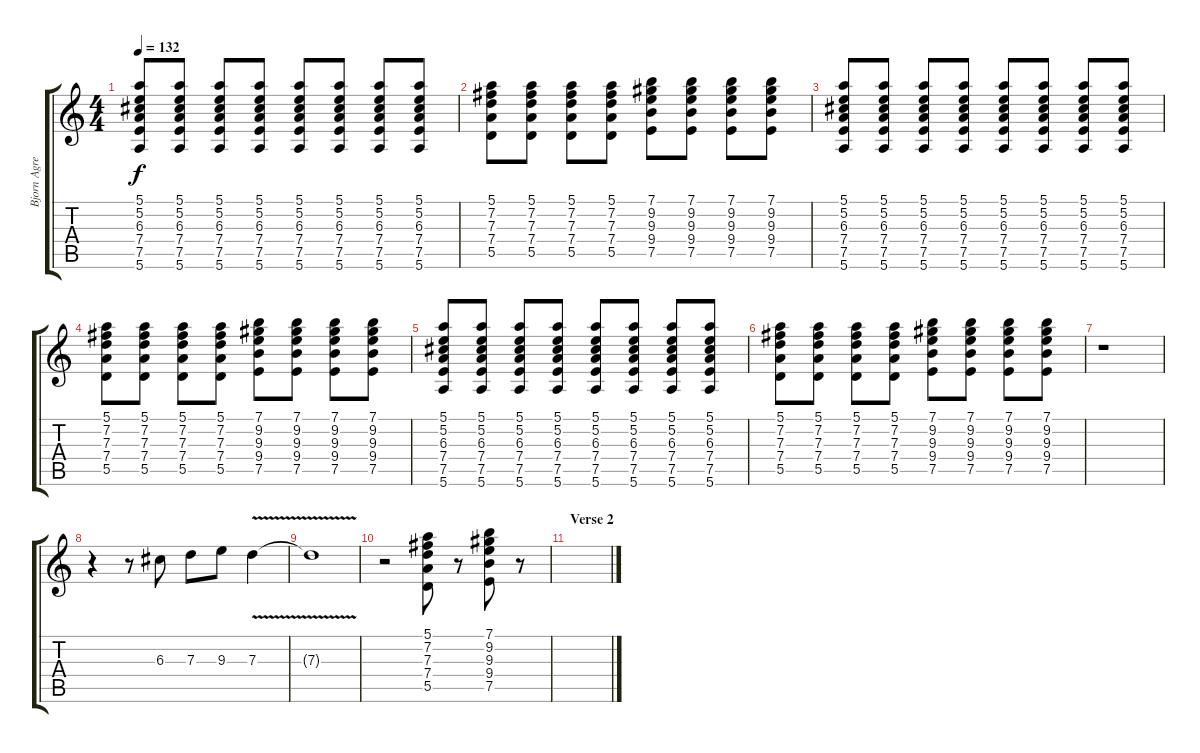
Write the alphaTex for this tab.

\track ("Bjorn Agren" "Bjorn Agre") {instrument electricguitarclean}
\staff {score tabs}
\tuning (E4 B3 G3 D3 A2 E2) {hide}
\ts (4 4)
\tempo 132
\clef g2
\ks c
(5.1 5.2 6.3 7.4 7.5 5.6).8{dy f} (5.1 5.2 6.3 7.4 7.5 5.6).8 (5.1 5.2 6.3 7.4 7.5 5.6).8 (5.1 5.2 6.3 7.4 7.5 5.6).8 (5.1 5.2 6.3 7.4 7.5 5.6).8 (5.1 5.2 6.3 7.4 7.5 5.6).8 (5.1 5.2 6.3 7.4 7.5 5.6).8 (5.1 5.2 6.3 7.4 7.5 5.6).8 |
(5.1 7.2 7.3 7.4 5.5).8 (5.1 7.2 7.3 7.4 5.5).8 (5.1 7.2 7.3 7.4 5.5).8 (5.1 7.2 7.3 7.4 5.5).8 (7.1 9.2 9.3 9.4 7.5).8 (7.1 9.2 9.3 9.4 7.5).8 (7.1 9.2 9.3 9.4 7.5).8 (7.1 9.2 9.3 9.4 7.5).8 |
(5.1 5.2 6.3 7.4 7.5 5.6).8 (5.1 5.2 6.3 7.4 7.5 5.6).8 (5.1 5.2 6.3 7.4 7.5 5.6).8 (5.1 5.2 6.3 7.4 7.5 5.6).8 (5.1 5.2 6.3 7.4 7.5 5.6).8 (5.1 5.2 6.3 7.4 7.5 5.6).8 (5.1 5.2 6.3 7.4 7.5 5.6).8 (5.1 5.2 6.3 7.4 7.5 5.6).8 |
(5.1 7.2 7.3 7.4 5.5).8 (5.1 7.2 7.3 7.4 5.5).8 (5.1 7.2 7.3 7.4 5.5).8 (5.1 7.2 7.3 7.4 5.5).8 (7.1 9.2 9.3 9.4 7.5).8 (7.1 9.2 9.3 9.4 7.5).8 (7.1 9.2 9.3 9.4 7.5).8 (7.1 9.2 9.3 9.4 7.5).8 |
(5.1 5.2 6.3 7.4 7.5 5.6).8 (5.1 5.2 6.3 7.4 7.5 5.6).8 (5.1 5.2 6.3 7.4 7.5 5.6).8 (5.1 5.2 6.3 7.4 7.5 5.6).8 (5.1 5.2 6.3 7.4 7.5 5.6).8 (5.1 5.2 6.3 7.4 7.5 5.6).8 (5.1 5.2 6.3 7.4 7.5 5.6).8 (5.1 5.2 6.3 7.4 7.5 5.6).8 |
(5.1 7.2 7.3 7.4 5.5).8 (5.1 7.2 7.3 7.4 5.5).8 (5.1 7.2 7.3 7.4 5.5).8 (5.1 7.2 7.3 7.4 5.5).8 (7.1 9.2 9.3 9.4 7.5).8 (7.1 9.2 9.3 9.4 7.5).8 (7.1 9.2 9.3 9.4 7.5).8 (7.1 9.2 9.3 9.4 7.5).8 |
r.1 |
r.4 r.8 6.3.8 7.3.8 9.3.8 7.3{v}.4 |
7.3{t}.1 |
r.2 (5.1 7.2 7.3 7.4 5.5).8 r.8 (7.1 9.2 9.3 9.4 7.5).8 r.8 |
\section ("" "Verse 2")
